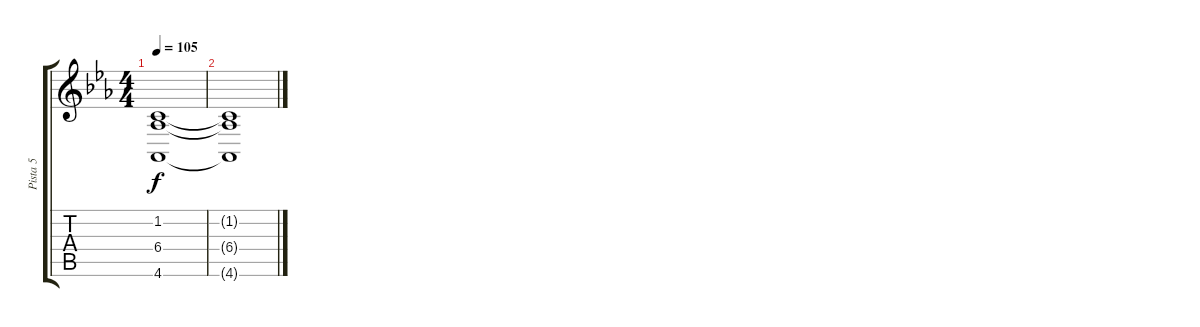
\track ("Pista 5" "Pista 5") {instrument stringensemble2}
\staff {score tabs}
\tuning (E4 B3 G3 D3 A2 E2) {hide}
\ts (4 4)
\tempo 105
\clef g2
\ks cminor
(1.2 6.4 4.6).1{dy f} |
(1.2{t} 6.4{t} 4.6{t}).1
